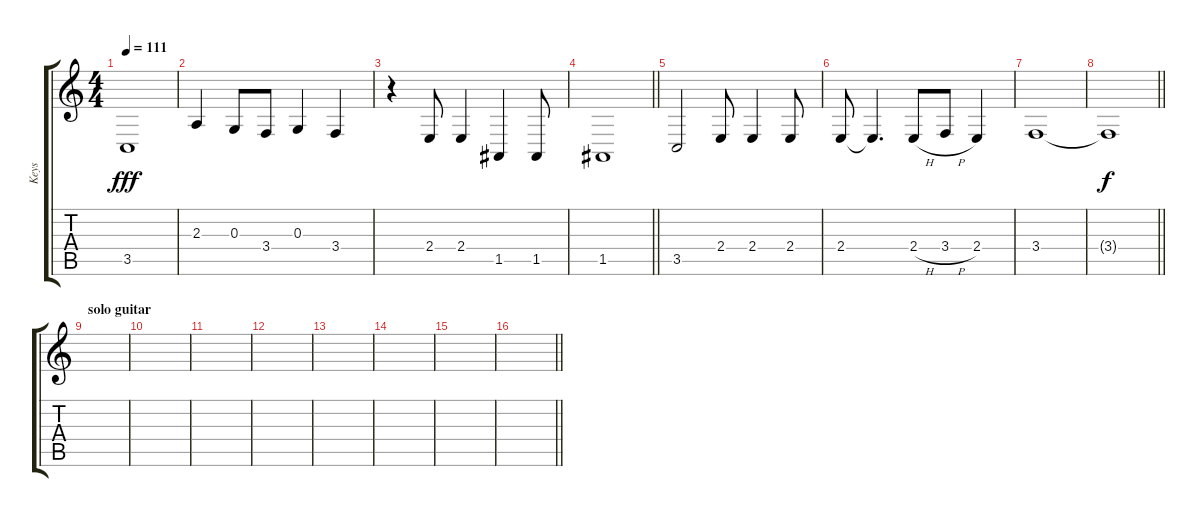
\track ("Keys" "Keys") {instrument choiraahs}
\staff {score tabs}
\tuning (E4 B3 G3 D3 A2 E2) {hide}
\ts (4 4)
\tempo 111
\clef g2
\ks c
3.5.1{dy fff} |
2.3.4 0.3.8 3.4.8 0.3.4 3.4.4 |
r.4 2.4.8 2.4.4 1.5.4 1.5.8 |
\barLineRight lightlight
1.5.1 |
3.5.2 2.4.8 2.4.4 2.4.8 |
2.4.8 2.4{t}.4{d} 2.4{h}.8 3.4{h}.8 2.4.4 |
3.4.1 |
\barLineRight lightlight
3.4{t}.1{dy f} |
\section ("" "solo guitar")
|
|
|
|
|
|
|
\barLineRight lightlight
